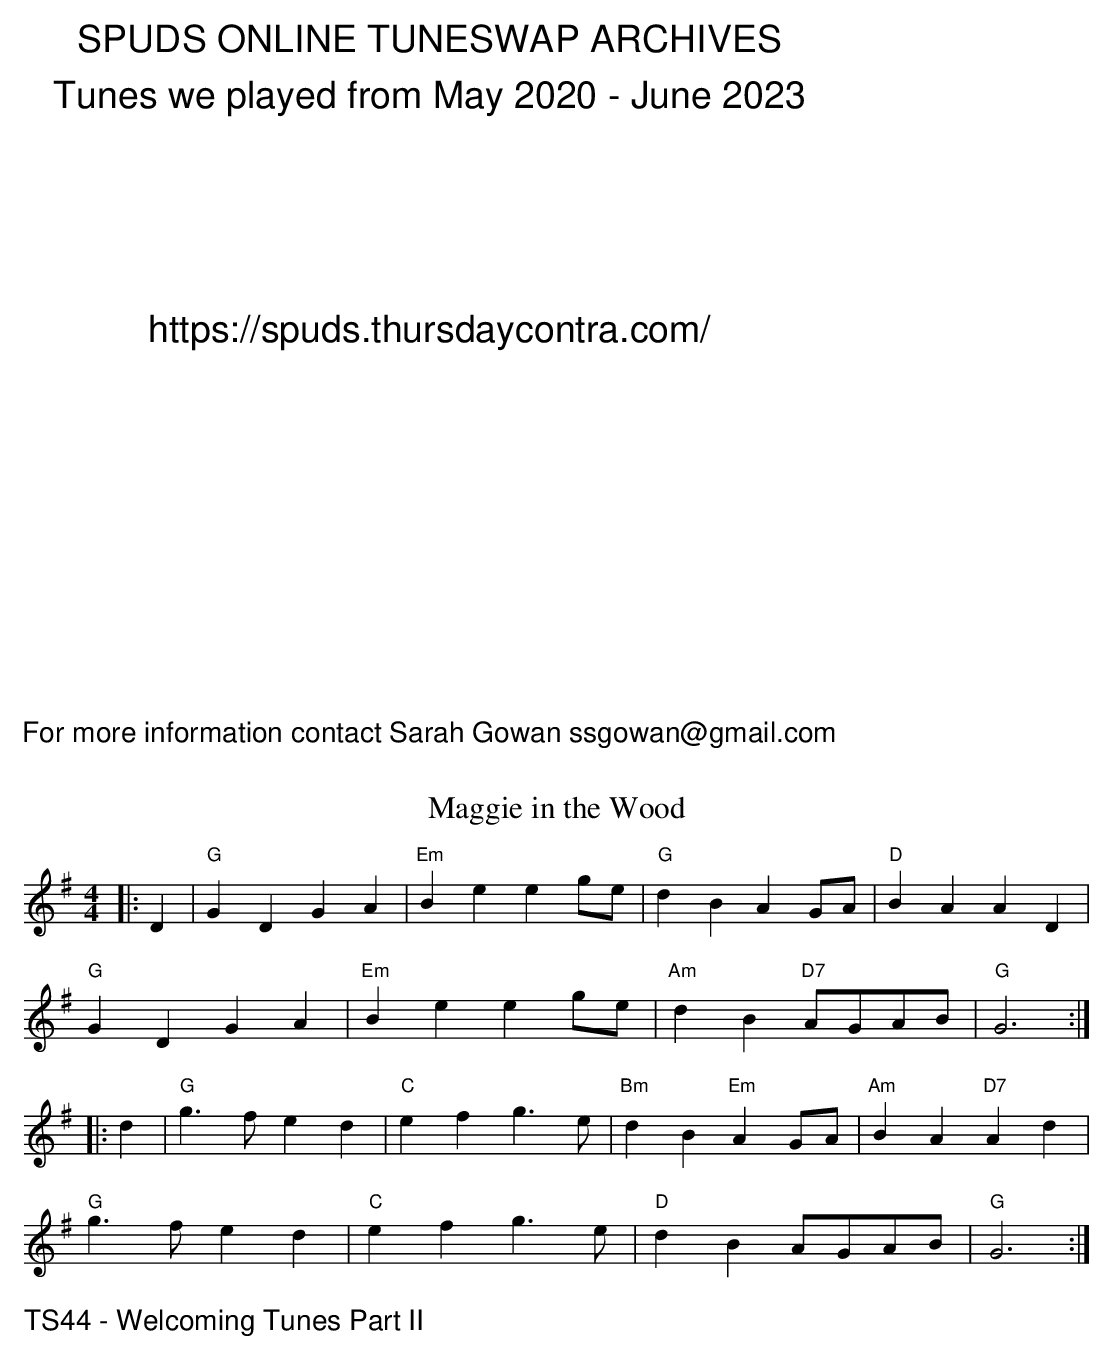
X:1
T:Maggie in the Wood
M:4/4
L:1/4
K:G
|: D | "G"GDGA | "Em"Beeg/2e/2 | "G"dBAG/2A/2 | "D"BAAD |
"G"GDGA | "Em"Beeg/2e/2 | "Am"dB"D7"A/2G/2A/2B/2 | "G"G3:|
|: d | "G"g>fed | "C"efg>e | "Bm"dB"Em"AG/2A/2 | "Am"BA"D7"Ad |
"G"g>fed | "C"efg>e | "D"dBA/2G/2A/2B/2 | "G"G3 :|
